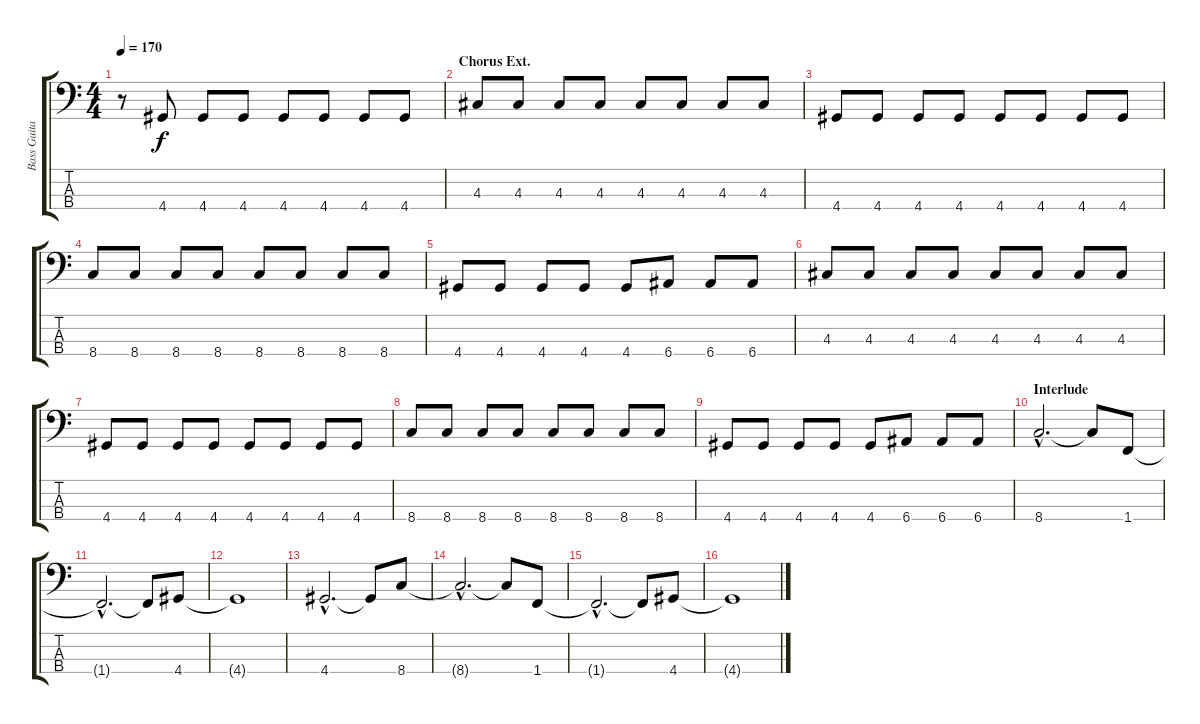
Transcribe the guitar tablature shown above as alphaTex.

\track ("Bass Guitar" "Bass Guita") {instrument electricbasspick}
\staff {score tabs}
\tuning (G2 D2 A1 E1) {hide}
\ts (4 4)
\tempo 170
\clef f4
\ks c
r.8{dy f} 4.4.8 4.4.8 4.4.8 4.4.8 4.4.8 4.4.8 4.4.8 |
\section ("" "Chorus Ext.")
4.3.8 4.3.8 4.3.8 4.3.8 4.3.8 4.3.8 4.3.8 4.3.8 |
4.4.8 4.4.8 4.4.8 4.4.8 4.4.8 4.4.8 4.4.8 4.4.8 |
8.4.8 8.4.8 8.4.8 8.4.8 8.4.8 8.4.8 8.4.8 8.4.8 |
4.4.8 4.4.8 4.4.8 4.4.8 4.4.8 6.4.8 6.4.8 6.4.8 |
4.3.8 4.3.8 4.3.8 4.3.8 4.3.8 4.3.8 4.3.8 4.3.8 |
4.4.8 4.4.8 4.4.8 4.4.8 4.4.8 4.4.8 4.4.8 4.4.8 |
8.4.8 8.4.8 8.4.8 8.4.8 8.4.8 8.4.8 8.4.8 8.4.8 |
4.4.8 4.4.8 4.4.8 4.4.8 4.4.8 6.4.8 6.4.8 6.4.8 |
\section ("" "Interlude")
8.4{hac}.2{d} 8.4{t}.8 1.4.8 |
1.4{hac t}.2{d} 1.4{t}.8 4.4.8 |
4.4{t}.1 |
4.4{hac}.2{d} 4.4{t}.8 8.4.8 |
8.4{hac t}.2{d} 8.4{t}.8 1.4.8 |
1.4{hac t}.2{d} 1.4{t}.8 4.4.8 |
4.4{t}.1
